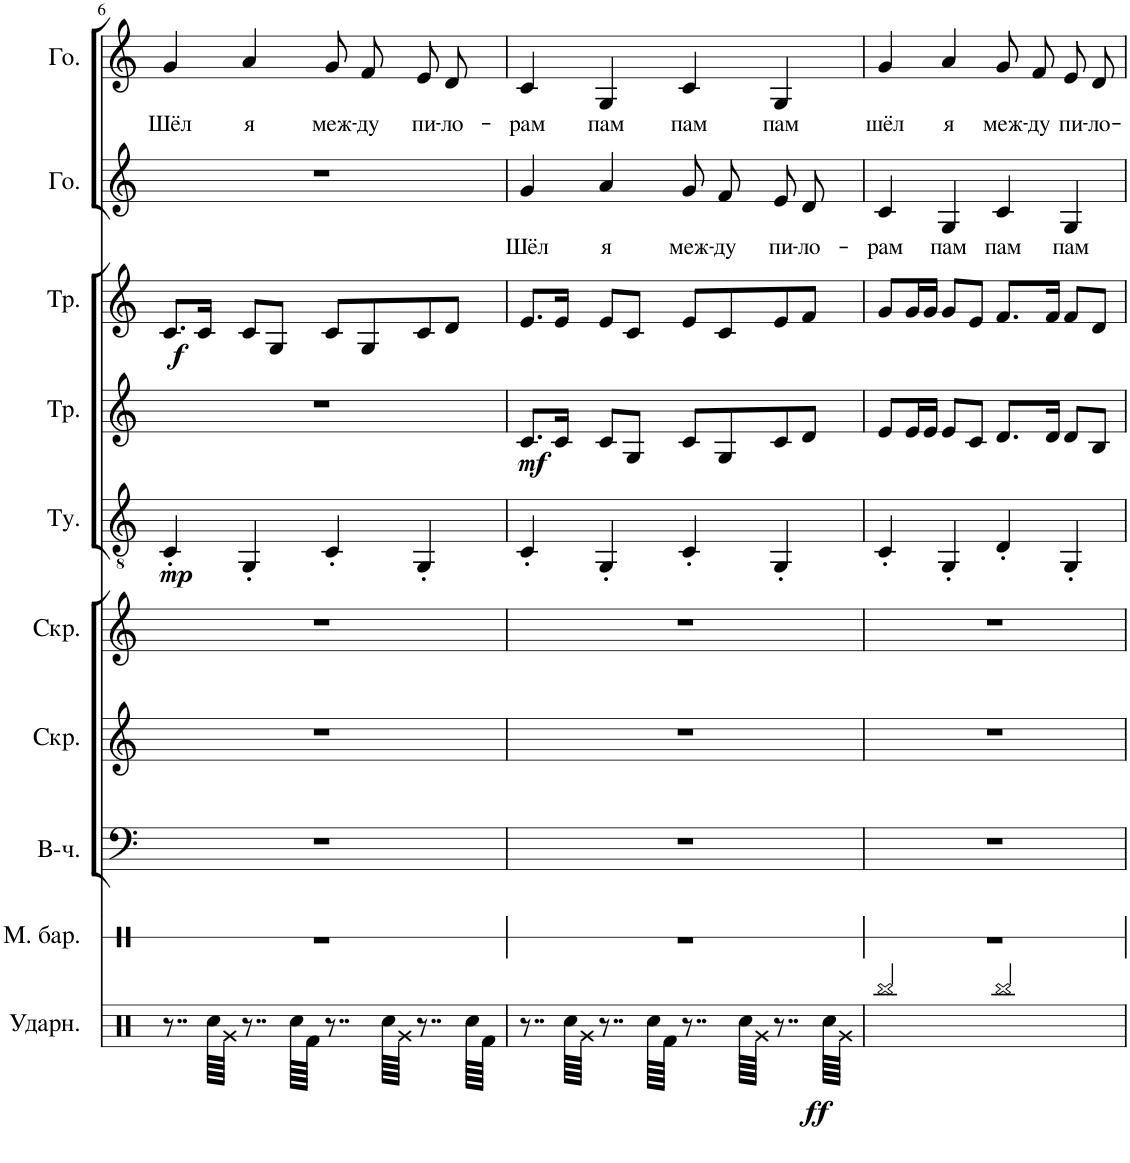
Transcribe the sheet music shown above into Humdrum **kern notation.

**kern	**dynam	**kern	**kern	**kern	**kern	**kern	**dynam	**kern	**dynam	**kern	**dynam	**kern	**text	**kern	**text
*part10	*part10	*part9	*part8	*part7	*part6	*part5	*part5	*part4	*part4	*part3	*part3	*part2	*part2	*part1	*part1
*staff10	*staff10	*staff9	*staff8	*staff7	*staff6	*staff5	*staff5	*staff4	*staff4	*staff3	*staff3	*staff2	*staff2	*staff1	*staff1
*I"Ударные	*	*I"М. барабан	*I"Виолончель	*I"Скрипка	*I"Скрипка	*I"Туба	*	*I"Труба	*	*I"Труба	*	*I"Голос	*	*I"Голос	*
!!LO:PB:g=z
*clefX	*	*clefX	*clefF4	*clefG2	*clefG2	*clefGv2	*	*clefG2	*	*clefG2	*	*clefG2	*	*clefG2	*
*	*	*	*	*	*	*	*	*Trd1c2	*	*Trd1c2	*	*Trd1c2	*	*	*
*k[]	*	*k[]	*k[]	*k[]	*k[]	*k[]	*	*k[]	*	*k[]	*	*k[]	*	*k[]	*
*M4/4	*	*M4/4	*M4/4	*M4/4	*M4/4	*M4/4	*	*M4/4	*	*M4/4	*	*M4/4	*	*M4/4	*
=6	=6	=6	=6	=6	=6	=6	=6	=6	=6	=6	=6	=6	=6	=6	=6
!	!	!	!	!	!	!	!LO:DY:b	!	!	!	!LO:DY:b	!	!	!	!LO:LY:b
8..r	.	1r	1r	1r	1r	4C'/	mp	1r	.	8.c/L	f	1r	.	4g/	Шёл
.	.	.	.	.	.	.	.	.	.	16c/Jk	.	.	.	.	.
64Rcc\LLLL	.	.	.	.	.	.	.	.	.	.	.	.	.	.	.
64Rg\JJJJ	.	.	.	.	.	.	.	.	.	.	.	.	.	.	.
!	!	!	!	!	!	!	!	!	!	!	!	!	!	!	!LO:LY:b
8..r	.	.	.	.	.	4GG'/	.	.	.	8c/L	.	.	.	4a/	я
.	.	.	.	.	.	.	.	.	.	8G/J	.	.	.	.	.
64Rcc\LLLL	.	.	.	.	.	.	.	.	.	.	.	.	.	.	.
64Rf\JJJJ	.	.	.	.	.	.	.	.	.	.	.	.	.	.	.
!	!	!	!	!	!	!	!	!	!	!	!	!	!	!	!LO:LY:b
8..r	.	.	.	.	.	4C'/	.	.	.	8c/L	.	.	.	8g/L	меж-
!	!	!	!	!	!	!	!	!	!	!	!	!	!	!	!LO:LY:b
.	.	.	.	.	.	.	.	.	.	8G/	.	.	.	8f/J	-ду
64Rcc\LLLL	.	.	.	.	.	.	.	.	.	.	.	.	.	.	.
64Rg\JJJJ	.	.	.	.	.	.	.	.	.	.	.	.	.	.	.
!	!	!	!	!	!	!	!	!	!	!	!	!	!	!	!LO:LY:b
8..r	.	.	.	.	.	4GG'/	.	.	.	8c/	.	.	.	8e/L	пи-
!	!	!	!	!	!	!	!	!	!	!	!	!	!	!	!LO:LY:b
.	.	.	.	.	.	.	.	.	.	8d/J	.	.	.	8d/J	-ло-
64Rcc\LLLL	.	.	.	.	.	.	.	.	.	.	.	.	.	.	.
64Rf\JJJJ	.	.	.	.	.	.	.	.	.	.	.	.	.	.	.
=7	=7	=7	=7	=7	=7	=7	=7	=7	=7	=7	=7	=7	=7	=7	=7
!	!	!	!	!	!	!	!	!	!LO:DY:b	!	!	!	!LO:LY:b	!	!LO:LY:b
8..r	.	1r	1r	1r	1r	4C'/	.	8.c/L	mf	8.e/L	.	4g/	Шёл	4c/	-рам
.	.	.	.	.	.	.	.	16c/Jk	.	16e/Jk	.	.	.	.	.
64Rcc\LLLL	.	.	.	.	.	.	.	.	.	.	.	.	.	.	.
64Rg\JJJJ	.	.	.	.	.	.	.	.	.	.	.	.	.	.	.
!	!	!	!	!	!	!	!	!	!	!	!	!	!LO:LY:b	!	!LO:LY:b
8..r	.	.	.	.	.	4GG'/	.	8c/L	.	8e/L	.	4a/	я	4G/	пам
.	.	.	.	.	.	.	.	8G/J	.	8c/J	.	.	.	.	.
64Rcc\LLLL	.	.	.	.	.	.	.	.	.	.	.	.	.	.	.
64Rf\JJJJ	.	.	.	.	.	.	.	.	.	.	.	.	.	.	.
!	!	!	!	!	!	!	!	!	!	!	!	!	!LO:LY:b	!	!LO:LY:b
8..r	.	.	.	.	.	4C'/	.	8c/L	.	8e/L	.	8g/L	меж-	4c/	пам
!	!	!	!	!	!	!	!	!	!	!	!	!	!LO:LY:b	!	!
.	.	.	.	.	.	.	.	8G/	.	8c/	.	8f/J	-ду	.	.
64Rcc\LLLL	.	.	.	.	.	.	.	.	.	.	.	.	.	.	.
64Rg\JJJJ	.	.	.	.	.	.	.	.	.	.	.	.	.	.	.
!	!	!	!	!	!	!	!	!	!	!	!	!	!LO:LY:b	!	!LO:LY:b
8..r	.	.	.	.	.	4GG'/	.	8c/	.	8e/	.	8e/L	пи-	4G/	пам
!	!	!	!	!	!	!	!	!	!	!	!	!	!LO:LY:b	!	!
.	.	.	.	.	.	.	.	8d/J	.	8f/J	.	8d/J	-ло-	.	.
!	!LO:DY:b	!	!	!	!	!	!	!	!	!	!	!	!	!	!
64Rcc\LLLL	ff	.	.	.	.	.	.	.	.	.	.	.	.	.	.
64Rg\JJJJ	.	.	.	.	.	.	.	.	.	.	.	.	.	.	.
=8	=8	=8	=8	=8	=8	=8	=8	=8	=8	=8	=8	=8	=8	=8	=8
!	!	!	!	!	!	!	!	!	!	!	!	!	!LO:LY:b	!	!LO:LY:b
2Rbb/	.	1r	1r	1r	1r	4C'/	.	8e/L	.	8g/L	.	4c/	-рам	4g/	шёл
.	.	.	.	.	.	.	.	16e/L	.	16g/L	.	.	.	.	.
.	.	.	.	.	.	.	.	16e/JJ	.	16g/JJ	.	.	.	.	.
!	!	!	!	!	!	!	!	!	!	!	!	!	!LO:LY:b	!	!LO:LY:b
.	.	.	.	.	.	4GG'/	.	8e/L	.	8g/L	.	4G/	пам	4a/	я
.	.	.	.	.	.	.	.	8c/J	.	8e/J	.	.	.	.	.
!	!	!	!	!	!	!	!	!	!	!	!	!	!LO:LY:b	!	!LO:LY:b
2Rbb/	.	.	.	.	.	4D'/	.	8.d/L	.	8.f/L	.	4c/	пам	8g/L	меж-
!	!	!	!	!	!	!	!	!	!	!	!	!	!	!	!LO:LY:b
.	.	.	.	.	.	.	.	.	.	.	.	.	.	8f/J	-ду
.	.	.	.	.	.	.	.	16d/Jk	.	16f/Jk	.	.	.	.	.
!	!	!	!	!	!	!	!	!	!	!	!	!	!LO:LY:b	!	!LO:LY:b
.	.	.	.	.	.	4GG'/	.	8d/L	.	8f/L	.	4G/	пам	8e/L	пи-
!	!	!	!	!	!	!	!	!	!	!	!	!	!	!	!LO:LY:b
.	.	.	.	.	.	.	.	8B/J	.	8d/J	.	.	.	8d/J	-ло-
=	=	=	=	=	=	=	=	=	=	=	=	=	=	=	=
*-	*-	*-	*-	*-	*-	*-	*-	*-	*-	*-	*-	*-	*-	*-	*-
